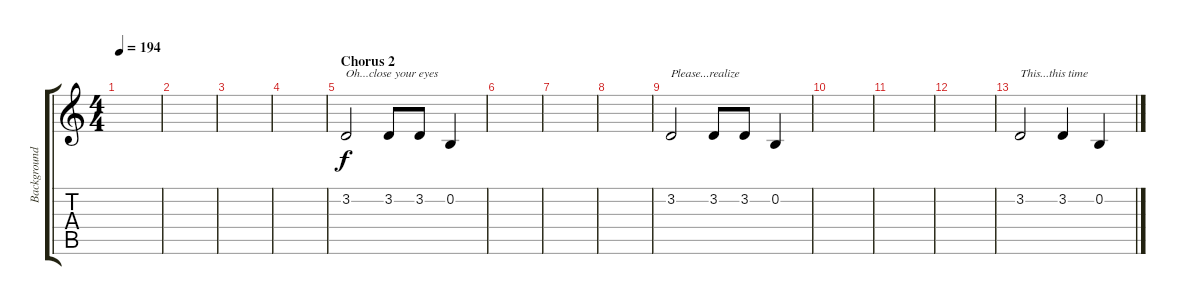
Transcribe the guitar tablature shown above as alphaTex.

\track ("Background Vocals" "Background") {instrument clarinet}
\staff {score tabs}
\tuning (E4 B3 G3 D3 A2 E2) {hide}
\ts (4 4)
\tempo 194
\clef g2
\ks c
|
|
|
|
\section ("" "Chorus 2")
3.2.2{txt "Oh...close your eyes"} 3.2.8 3.2.8 0.2.4 |
|
|
|
3.2.2{txt "Please...realize"} 3.2.8 3.2.8 0.2.4 |
|
|
|
3.2.2{txt "This...this time"} 3.2.4 0.2.4
